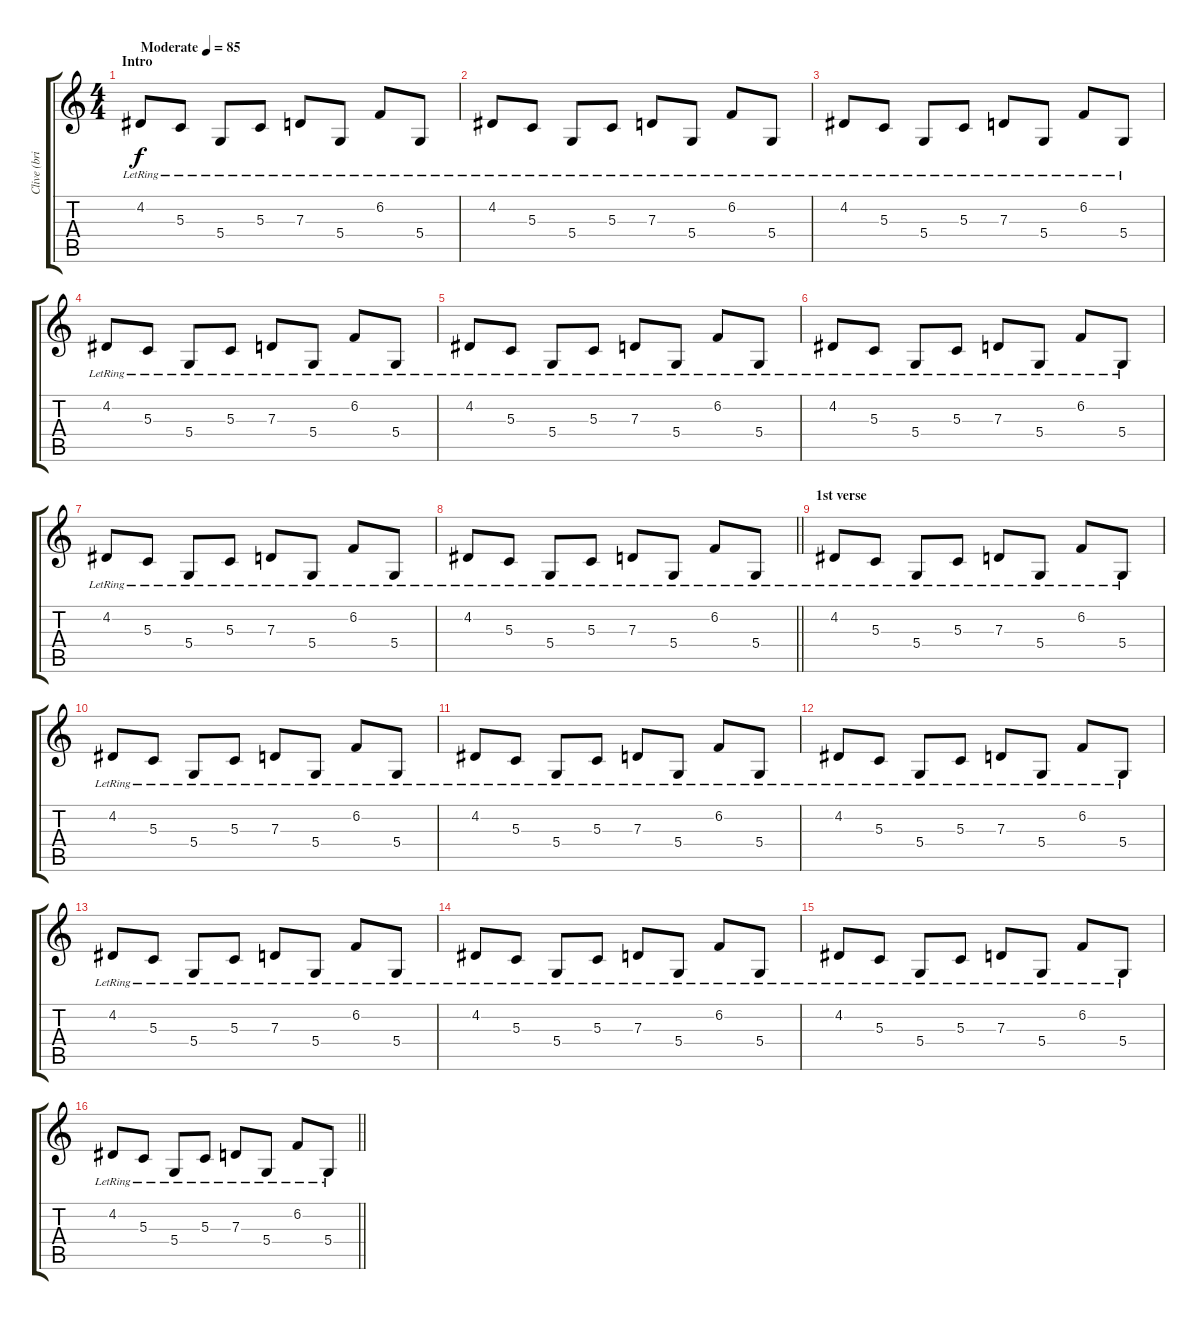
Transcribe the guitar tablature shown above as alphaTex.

\track ("Clive (brightness)" "Clive (bri") {instrument fx5brightness}
\staff {score tabs}
\tuning (E4 B3 G3 D3 A2 E2) {hide}
\ts (4 4)
\section ("" "Intro")
\tempo (85 "Moderate")
\clef g2
\ks c
4.2{lr}.8{dy f instrument fx5brightness} 5.3{lr}.8 5.4{lr}.8 5.3{lr}.8 7.3{lr}.8 5.4{lr}.8 6.2{lr}.8 5.4{lr}.8 |
4.2{lr}.8 5.3{lr}.8 5.4{lr}.8 5.3{lr}.8 7.3{lr}.8 5.4{lr}.8 6.2{lr}.8 5.4{lr}.8 |
4.2{lr}.8 5.3{lr}.8 5.4{lr}.8 5.3{lr}.8 7.3{lr}.8 5.4{lr}.8 6.2{lr}.8 5.4{lr}.8 |
4.2{lr}.8 5.3{lr}.8 5.4{lr}.8 5.3{lr}.8 7.3{lr}.8 5.4{lr}.8 6.2{lr}.8 5.4{lr}.8 |
4.2{lr}.8 5.3{lr}.8 5.4{lr}.8 5.3{lr}.8 7.3{lr}.8 5.4{lr}.8 6.2{lr}.8 5.4{lr}.8 |
4.2{lr}.8 5.3{lr}.8 5.4{lr}.8 5.3{lr}.8 7.3{lr}.8 5.4{lr}.8 6.2{lr}.8 5.4{lr}.8 |
4.2{lr}.8 5.3{lr}.8 5.4{lr}.8 5.3{lr}.8 7.3{lr}.8 5.4{lr}.8 6.2{lr}.8 5.4{lr}.8 |
\barLineRight lightlight
4.2{lr}.8 5.3{lr}.8 5.4{lr}.8 5.3{lr}.8 7.3{lr}.8 5.4{lr}.8 6.2{lr}.8 5.4{lr}.8 |
\section ("" "1st verse")
4.2{lr}.8 5.3{lr}.8 5.4{lr}.8 5.3{lr}.8 7.3{lr}.8 5.4{lr}.8 6.2{lr}.8 5.4{lr}.8 |
4.2{lr}.8 5.3{lr}.8 5.4{lr}.8 5.3{lr}.8 7.3{lr}.8 5.4{lr}.8 6.2{lr}.8 5.4{lr}.8 |
4.2{lr}.8 5.3{lr}.8 5.4{lr}.8 5.3{lr}.8 7.3{lr}.8 5.4{lr}.8 6.2{lr}.8 5.4{lr}.8 |
4.2{lr}.8 5.3{lr}.8 5.4{lr}.8 5.3{lr}.8 7.3{lr}.8 5.4{lr}.8 6.2{lr}.8 5.4{lr}.8 |
4.2{lr}.8 5.3{lr}.8 5.4{lr}.8 5.3{lr}.8 7.3{lr}.8 5.4{lr}.8 6.2{lr}.8 5.4{lr}.8 |
4.2{lr}.8 5.3{lr}.8 5.4{lr}.8 5.3{lr}.8 7.3{lr}.8 5.4{lr}.8 6.2{lr}.8 5.4{lr}.8 |
4.2{lr}.8 5.3{lr}.8 5.4{lr}.8 5.3{lr}.8 7.3{lr}.8 5.4{lr}.8 6.2{lr}.8 5.4{lr}.8 |
\barLineRight lightlight
4.2{lr}.8 5.3{lr}.8 5.4{lr}.8 5.3{lr}.8 7.3{lr}.8 5.4{lr}.8 6.2{lr}.8 5.4{lr}.8
